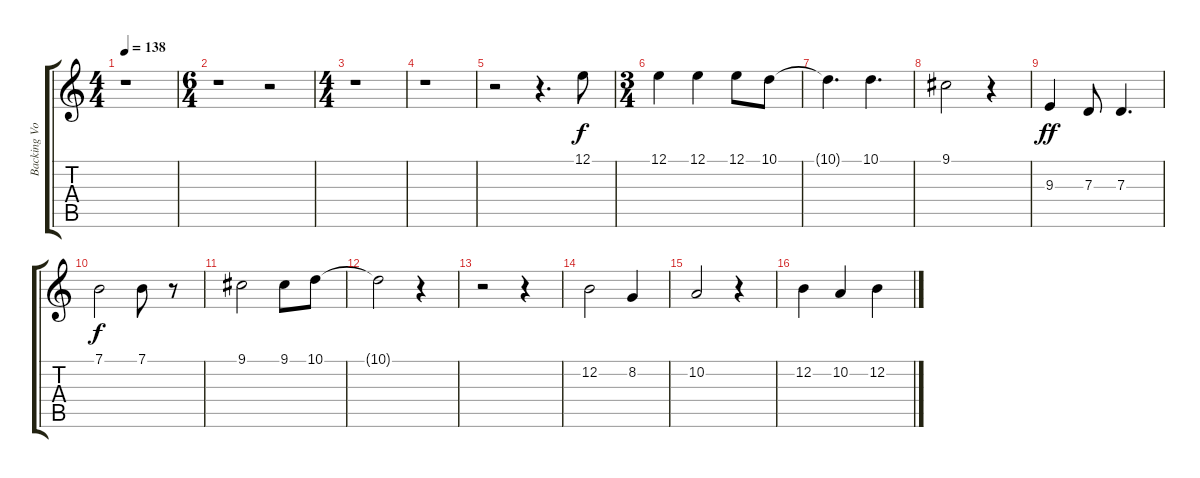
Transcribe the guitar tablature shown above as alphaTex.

\track ("Backing Vocals" "Backing Vo") {instrument choiraahs}
\staff {score tabs}
\tuning (E4 B3 G3 D3 A2 E2) {hide}
\ts (4 4)
\tempo 138
\clef g2
\ks c
r.1{dy f} |
\ts (6 4)
r.1 r.2 |
\ts (4 4)
r.1 |
r.1 |
r.2 r.4{d} 12.1.8 |
\ts (3 4)
12.1.4 12.1.4 12.1.8 10.1.8 |
10.1{t}.4{d} 10.1.4{d} |
9.1.2 r.4 |
9.3.4{dy ff instrument trumpet} 7.3.8 7.3.4{d} |
7.1.2{dy f instrument choiraahs} 7.1.8 r.8 |
9.1.2 9.1.8 10.1.8 |
10.1{t}.2 r.4 |
r.2 r.4 |
12.2.2 8.2.4 |
10.2.2 r.4 |
12.2.4 10.2.4 12.2.4
